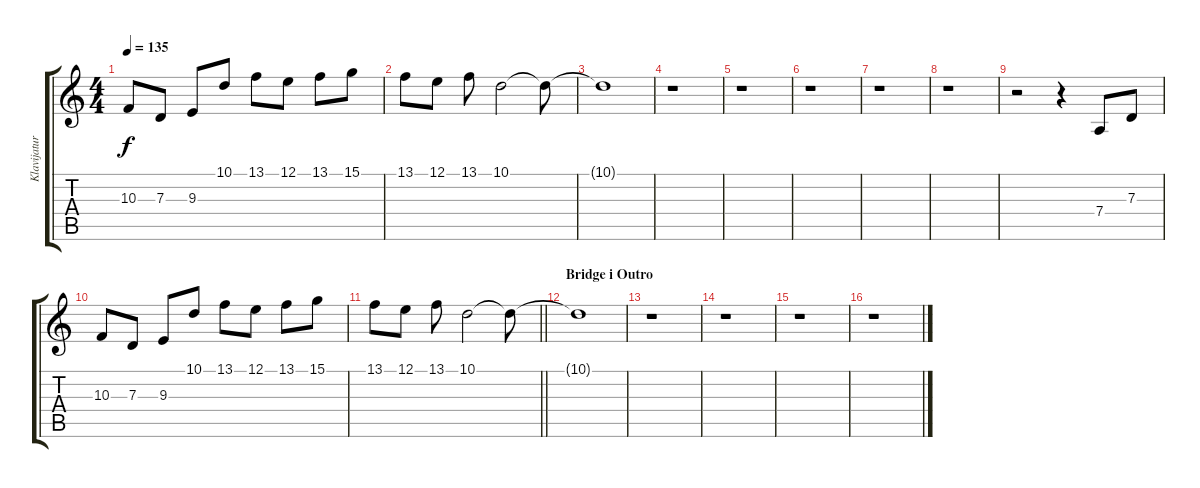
\track ("Klavijature 1" "Klavijatur") {instrument stringensemble1}
\staff {score tabs}
\tuning (E4 B3 G3 D3 A2 E2) {hide}
\ts (4 4)
\tempo 135
\clef g2
\ks c
10.3.8{dy f} 7.3.8 9.3.8 10.1.8 13.1.8 12.1.8 13.1.8 15.1.8 |
13.1.8 12.1.8 13.1.8 10.1.2 10.1{t}.8 |
10.1{t}.1 |
r.1 |
r.1 |
r.1 |
r.1 |
r.1 |
r.2 r.4 7.4.8{volume 14 instrument acousticgrandpiano} 7.3.8 |
10.3.8 7.3.8 9.3.8 10.1.8 13.1.8 12.1.8 13.1.8 15.1.8 |
\barLineRight lightlight
13.1.8 12.1.8 13.1.8 10.1.2 10.1{t}.8 |
\section ("" "Bridge i Outro")
10.1{t}.1 |
r.1 |
r.1 |
r.1 |
r.1
